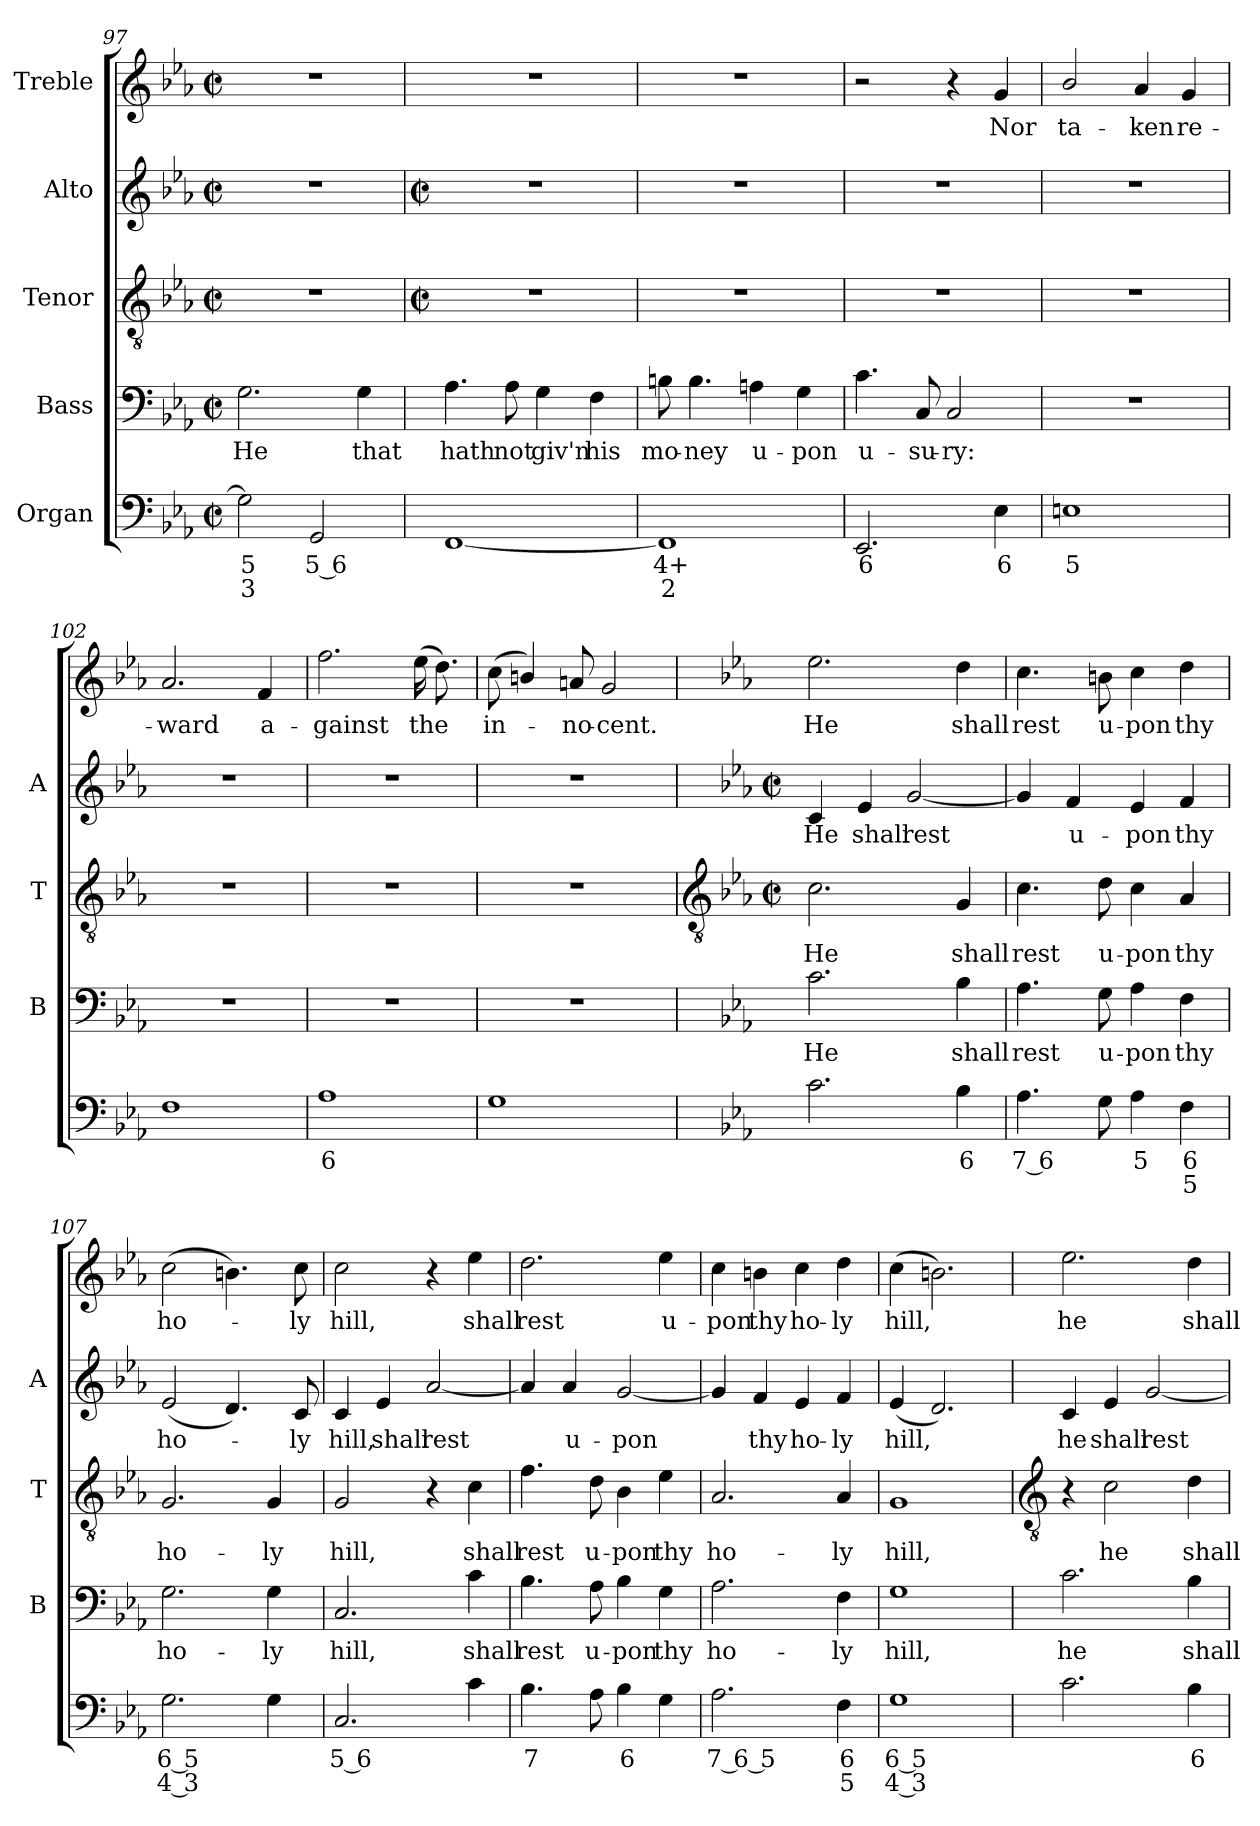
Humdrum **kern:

**kern	**text	**text	**kern	**text	**kern	**text	**kern	**text	**kern	**text
*part5	*part5	*part5	*part4	*part4	*part3	*part3	*part2	*part2	*part1	*part1
*staff5	*staff5	*staff5	*staff4	*staff4	*staff3	*staff3	*staff2	*staff2	*staff1	*staff1
*I"Organ	*	*	*I"Bass	*	*I"Tenor	*	*I"Alto	*	*I"Treble	*
*	*	*	*I'B	*	*I'T	*	*I'A	*	*	*
*clefF4	*	*	*clefF4	*	*clefGv2	*	*clefG2	*	*clefG2	*
*k[b-e-a-]	*	*	*k[b-e-a-]	*	*k[b-e-a-]	*	*k[b-e-a-]	*	*k[b-e-a-]	*
*E-:	*	*	*E-:	*	*E-:	*	*E-:	*	*E-:	*
*M2/2	*	*	*M2/2	*	*M2/2	*	*M2/2	*	*M2/2	*
*met(c|)	*	*	*met(c|)	*	*met(c|)	*	*met(c|)	*	*met(c|)	*
=97	=97	=97	=97	=97	=97	=97	=97	=97	=97	=97
!	!LO:LY:b	!LO:LY:b	!	!LO:LY:b	!	!	!	!	!	!
2G]	5	3	2.G	He	1r	.	1r	.	1r	.
!	!LO:LY:b	!	!	!	!	!	!	!	!	!
2GG	5 6	.	.	.	.	.	.	.	.	.
!	!	!	!	!LO:LY:b	!	!	!	!	!	!
.	.	.	4G	that	.	.	.	.	.	.
!!LO:LB:g=z
=98	=98	=98	=98	=98	=98	=98	=98	=98	=98	=98
*	*	*	*	*	*M2/2	*	*M2/2	*	*	*
*	*	*	*	*	*met(c|)	*	*met(c|)	*	*	*
!	!	!	!	!LO:LY:b	!	!	!	!	!	!
[1FF	.	.	4.A-	hath	1r	.	1r	.	1r	.
!	!	!	!	!LO:LY:b	!	!	!	!	!	!
.	.	.	8A-	not	.	.	.	.	.	.
!	!	!	!	!LO:LY:b	!	!	!	!	!	!
.	.	.	4G	giv'n	.	.	.	.	.	.
!	!	!	!	!LO:LY:b	!	!	!	!	!	!
.	.	.	4F	his	.	.	.	.	.	.
=99	=99	=99	=99	=99	=99	=99	=99	=99	=99	=99
!	!LO:LY:b	!LO:LY:b	!	!LO:LY:b	!	!	!	!	!	!
1FF]	4+	2	8Bn	mo-	1r	.	1r	.	1r	.
!	!	!	!	!LO:LY:b	!	!	!	!	!	!
.	.	.	4.B	-ney	.	.	.	.	.	.
!	!	!	!	!LO:LY:b	!	!	!	!	!	!
.	.	.	4An	u-	.	.	.	.	.	.
!	!	!	!	!LO:LY:b	!	!	!	!	!	!
.	.	.	4G	-pon	.	.	.	.	.	.
=100	=100	=100	=100	=100	=100	=100	=100	=100	=100	=100
!	!LO:LY:b	!	!	!LO:LY:b	!	!	!	!	!	!
2.EE-	6	.	4.c	u-	1r	.	1r	.	2r	.
!	!	!	!	!LO:LY:b	!	!	!	!	!	!
.	.	.	8C	-su-	.	.	.	.	.	.
!	!	!	!	!LO:LY:b	!	!	!	!	!	!
.	.	.	2C	-ry:	.	.	.	.	4r	.
!	!LO:LY:b	!	!	!	!	!	!	!	!	!LO:LY:b
4E-	6	.	.	.	.	.	.	.	4g	Nor
=101	=101	=101	=101	=101	=101	=101	=101	=101	=101	=101
!	!LO:LY:b	!	!	!	!	!	!	!	!	!LO:LY:b
1En	5	.	1r	.	1r	.	1r	.	2b-/	ta-
!	!	!	!	!	!	!	!	!	!	!LO:LY:b
.	.	.	.	.	.	.	.	.	4a-	-ken
!	!	!	!	!	!	!	!	!	!	!LO:LY:b
.	.	.	.	.	.	.	.	.	4g	re-
=102	=102	=102	=102	=102	=102	=102	=102	=102	=102	=102
!	!	!	!	!	!	!	!	!	!	!LO:LY:b
1F	.	.	1r	.	1r	.	1r	.	2.a-	-ward
!	!	!	!	!	!	!	!	!	!	!LO:LY:b
.	.	.	.	.	.	.	.	.	4f	a-
=103	=103	=103	=103	=103	=103	=103	=103	=103	=103	=103
!	!LO:LY:b	!	!	!	!	!	!	!	!	!LO:LY:b
1A-	6	.	1r	.	1r	.	1r	.	2.ff	-gainst
!	!	!	!	!	!	!	!	!	!	!LO:LY:b
.	.	.	.	.	.	.	.	.	(>16ee-LL	the
.	.	.	.	.	.	.	.	.	8.ddJ)	.
=104	=104	=104	=104	=104	=104	=104	=104	=104	=104	=104
!	!	!	!	!	!	!	!	!	!	!LO:LY:b
1G	.	.	1r	.	1r	.	1r	.	(<8cc	in-
.	.	.	.	.	.	.	.	.	4bn/)	.
!	!	!	!	!	!	!	!	!	!	!LO:LY:b
.	.	.	.	.	.	.	.	.	8an	no-
!	!	!	!	!	!	!	!	!	!	!LO:LY:b
.	.	.	.	.	.	.	.	.	2g	-cent.
!!LO:LB:g=z
=105	=105	=105	=105	=105	=105	=105	=105	=105	=105	=105
*	*	*	*	*	*clefGv2	*	*	*	*	*
*	*	*	*	*	*k[b-e-a-]	*	*k[b-e-a-]	*	*	*
*	*	*	*	*	*E-:	*	*E-:	*	*	*
*	*	*	*	*	*M2/2	*	*M2/2	*	*	*
*	*	*	*	*	*met(c|)	*	*met(c|)	*	*	*
!	!	!	!	!LO:LY:b	!	!LO:LY:b	!	!LO:LY:b	!	!LO:LY:b
2.c	.	.	2.c	He	2.c	He	4c	He	2.ee-	He
!	!	!	!	!	!	!	!	!LO:LY:b	!	!
.	.	.	.	.	.	.	4e-	shall	.	.
!	!	!	!	!	!	!	!	!LO:LY:b	!	!
.	.	.	.	.	.	.	[2g	rest	.	.
!	!LO:LY:b	!	!	!LO:LY:b	!	!LO:LY:b	!	!	!	!LO:LY:b
4B-	6	.	4B-	shall	4G	shall	.	.	4dd	shall
=106	=106	=106	=106	=106	=106	=106	=106	=106	=106	=106
!	!LO:LY:b	!	!	!LO:LY:b	!	!LO:LY:b	!	!	!	!LO:LY:b
4.A-	7 6	.	4.A-	rest	4.c	rest	4g]	.	4.cc	rest
!	!	!	!	!	!	!	!	!LO:LY:b	!	!
.	.	.	.	.	.	.	4f	u-	.	.
!	!	!	!	!LO:LY:b	!	!LO:LY:b	!	!	!	!LO:LY:b
8G	.	.	8G	u-	8d	u-	.	.	8bn	u-
!	!LO:LY:b	!	!	!LO:LY:b	!	!LO:LY:b	!	!LO:LY:b	!	!LO:LY:b
4A-	5	.	4A-	-pon	4c	-pon	4e-	-pon	4cc	-pon
!	!LO:LY:b	!LO:LY:b	!	!LO:LY:b	!	!LO:LY:b	!	!LO:LY:b	!	!LO:LY:b
4F	6	5	4F	thy	4A-	thy	4f	thy	4dd	thy
=107	=107	=107	=107	=107	=107	=107	=107	=107	=107	=107
!	!LO:LY:b	!LO:LY:b	!	!LO:LY:b	!	!LO:LY:b	!	!LO:LY:b	!	!LO:LY:b
2.G	6 5	4 3	2.G	ho-	2.G	ho-	(<2e-	ho-	(>2cc	ho-
.	.	.	.	.	.	.	4.d)	.	4.bn)	.
!	!	!	!	!LO:LY:b	!	!LO:LY:b	!	!	!	!
4G	.	.	4G	-ly	4G	-ly	.	.	.	.
!	!	!	!	!	!	!	!	!LO:LY:b	!	!LO:LY:b
.	.	.	.	.	.	.	8c	ly	8cc	ly
=108	=108	=108	=108	=108	=108	=108	=108	=108	=108	=108
!	!LO:LY:b	!	!	!LO:LY:b	!	!LO:LY:b	!	!LO:LY:b	!	!LO:LY:b
2.C	5 6	.	2.C	hill,	2G	hill,	4c	hill,	2cc	hill,
!	!	!	!	!	!	!	!	!LO:LY:b	!	!
.	.	.	.	.	.	.	4e-	shall	.	.
!	!	!	!	!	!	!	!	!LO:LY:b	!	!
.	.	.	.	.	4r	.	[2a-	rest	4r	.
!	!	!	!	!LO:LY:b	!	!LO:LY:b	!	!	!	!LO:LY:b
4c	.	.	4c	shall	4c	shall	.	.	4ee-	shall
=109	=109	=109	=109	=109	=109	=109	=109	=109	=109	=109
!	!LO:LY:b	!	!	!LO:LY:b	!	!LO:LY:b	!	!	!	!LO:LY:b
4.B-	7	.	4.B-	rest	4.f	rest	4a-]	.	2.dd	rest
!	!	!	!	!	!	!	!	!LO:LY:b	!	!
.	.	.	.	.	.	.	4a-	u-	.	.
!	!	!	!	!LO:LY:b	!	!LO:LY:b	!	!	!	!
8A-	.	.	8A-	u-	8d	u-	.	.	.	.
!	!LO:LY:b	!	!	!LO:LY:b	!	!LO:LY:b	!	!LO:LY:b	!	!
4B-	6	.	4B-	-pon	4B-	-pon	[2g	-pon	.	.
!	!	!	!	!LO:LY:b	!	!LO:LY:b	!	!	!	!LO:LY:b
4G	.	.	4G	thy	4e-	thy	.	.	4ee-	u-
=110	=110	=110	=110	=110	=110	=110	=110	=110	=110	=110
!	!LO:LY:b	!	!	!LO:LY:b	!	!LO:LY:b	!	!	!	!LO:LY:b
2.A-	7 6 5	.	2.A-	ho-	2.A-	ho-	4g]	.	4cc	-pon
!	!	!	!	!	!	!	!	!LO:LY:b	!	!LO:LY:b
.	.	.	.	.	.	.	4f	thy	4bn	thy
!	!	!	!	!	!	!	!	!LO:LY:b	!	!LO:LY:b
.	.	.	.	.	.	.	4e-	ho-	4cc	ho-
!	!LO:LY:b	!LO:LY:b	!	!LO:LY:b	!	!LO:LY:b	!	!LO:LY:b	!	!LO:LY:b
4F	6	5	4F	-ly	4A-	-ly	4f	-ly	4dd	-ly
=111	=111	=111	=111	=111	=111	=111	=111	=111	=111	=111
!	!LO:LY:b	!LO:LY:b	!	!LO:LY:b	!	!LO:LY:b	!	!LO:LY:b	!	!LO:LY:b
1G	6 5	4 3	1G	hill,	1G	hill,	(<4e-	hill,	(>4cc	hill,
.	.	.	.	.	.	.	2.d)	.	2.bn)	.
!!LO:LB:g=z
=112	=112	=112	=112	=112	=112	=112	=112	=112	=112	=112
*	*	*	*	*	*clefGv2	*	*	*	*	*
!	!	!	!	!LO:LY:b	!	!	!	!LO:LY:b	!	!LO:LY:b
2.c	.	.	2.c	he	4r	.	4c	he	2.ee-	he
!	!	!	!	!	!	!LO:LY:b	!	!LO:LY:b	!	!
.	.	.	.	.	2c	he	4e-	shall	.	.
!	!	!	!	!	!	!	!	!LO:LY:b	!	!
.	.	.	.	.	.	.	[2g	rest	.	.
!	!LO:LY:b	!	!	!LO:LY:b	!	!LO:LY:b	!	!	!	!LO:LY:b
4B-	6	.	4B-	shall	4d	shall	.	.	4dd	shall
=	=	=	=	=	=	=	=	=	=	=
*-	*-	*-	*-	*-	*-	*-	*-	*-	*-	*-
